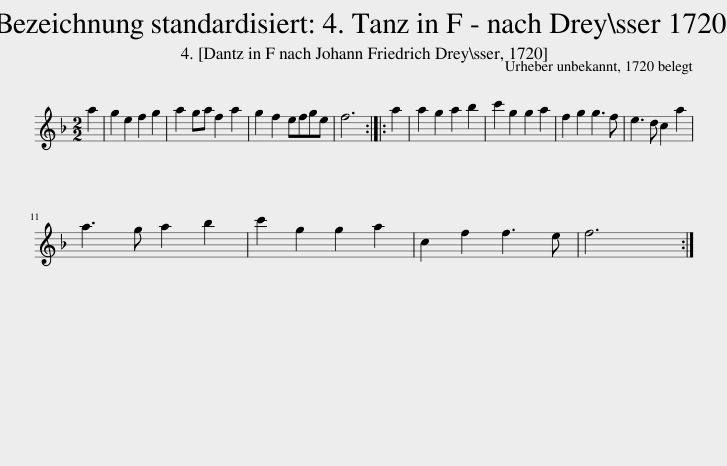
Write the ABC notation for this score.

X:1
L:1/8
M:2/2
I:linebreak $
K:F
V:1 treble
V:1
 a2 | g2 e2 f2 g2 | a2 ga f2 a2 | g2 f2 efge | f6 :: %5
 a2 | a2 g2 a2 b2 | c'2 g2 g2 a2 | f2 g2 g3 f | e3 d c2 a2 |$ %10
 a3 g a2 b2 | c'2 g2 g2 a2 | c2 f2 f3 e | f6 :| %14
